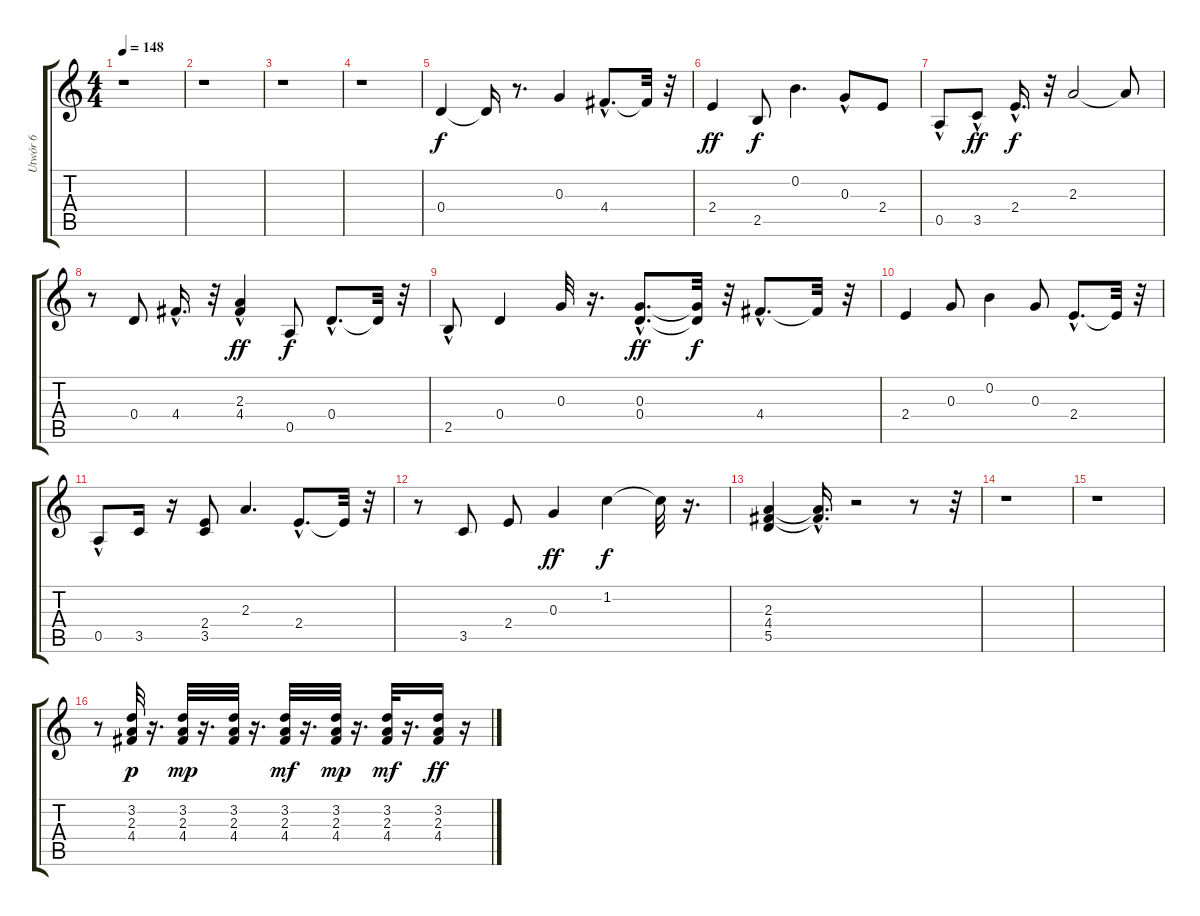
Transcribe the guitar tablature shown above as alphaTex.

\track ("Utwór 6" "Utwór 6") {instrument electricguitarclean}
\staff {score tabs}
\tuning (E4 B3 G3 D3 A2 E2) {hide}
\ts (4 4)
\tempo 148
\clef g2
\ks c
r.1{dy f} |
r.1 |
r.1 |
r.1 |
0.4.4 0.4{t}.16 r.8{d} 0.3.4 4.4{hac}.8{d} 4.4{t}.32 r.32 |
2.4.4{dy ff} 2.5.8{dy f} 0.2.4{d} 0.3{hac}.8 2.4.8 |
0.5{hac}.8 3.5{hac}.8{dy ff} 2.4{hac}.16{d dy f} r.32 2.3.2 2.3{t}.8 |
r.8 0.4.8 4.4{hac}.16{d} r.32 (2.3 4.4{hac}).4{dy ff} 0.5.8{dy f} 0.4{hac}.8{d} 0.4{t}.32 r.32 |
2.5{hac}.8 0.4.4 0.3.32 r.16{d} (0.3{hac} 0.4{hac}).8{d dy ff} (0.3{t} 0.4{t}).32{dy f} r.32 4.4{hac}.8{d} 4.4{t}.32 r.32 |
2.4.4 0.3.8 0.2.4 0.3.8 2.4{hac}.8{d} 2.4{t}.32 r.32 |
0.5{hac}.8 3.5.16 r.16 (2.4 3.5).8 2.3.4{d} 2.4{hac}.8{d} 2.4{t}.32 r.32 |
r.8 3.5.8 2.4.8 0.3.4{dy ff} 1.2.4{dy f} 1.2{t}.32 r.16{d} |
(2.3 4.4 5.5).4 (2.3{hac t} 4.4{hac t}).16{d} r.2 r.8 r.32 |
r.1 |
r.1 |
r.8 (3.2 2.3 4.4).32{dy p} r.16{d} (3.2 2.3 4.4).32{dy mp} r.16{d} (3.2 2.3 4.4).32 r.16{d} (3.2 2.3 4.4).32{dy mf} r.16{d} (3.2 2.3 4.4).32{dy mp} r.16{d} (3.2 2.3 4.4).32{dy mf} r.16{d} (3.2 2.3 4.4).16{dy ff} r.16
